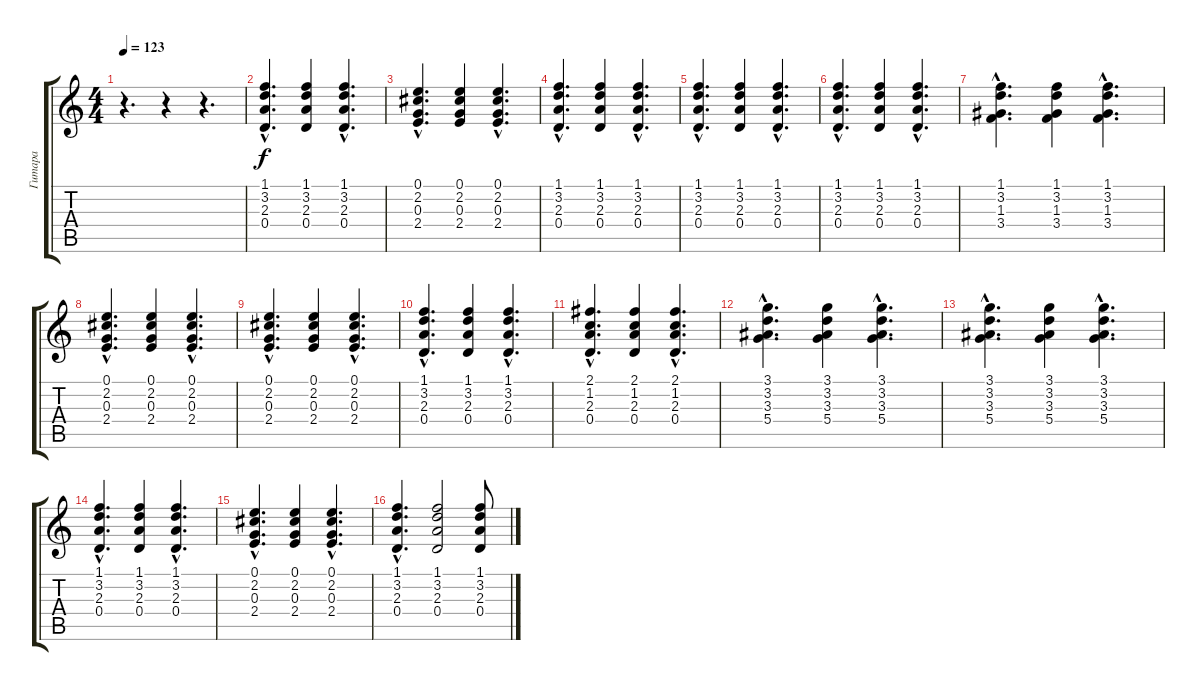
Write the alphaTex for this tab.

\track ("Гитара" "Гитара") {instrument acousticguitarsteel}
\staff {score tabs}
\tuning (E4 B3 G3 D3 A2 E2) {hide}
\ts (4 4)
\tempo 123
\clef g2
\ks c
r.4{d dy f instrument acousticguitarsteel} r.4 r.4{d} |
(1.1{hac} 3.2{hac} 2.3{hac} 0.4{hac}).4{d} (1.1 3.2 2.3 0.4).4 (1.1{hac} 3.2{hac} 2.3{hac} 0.4{hac}).4{d} |
(0.1{hac} 2.2{hac} 0.3{hac} 2.4{hac}).4{d} (0.1 2.2 0.3 2.4).4 (0.1{hac} 2.2{hac} 0.3{hac} 2.4{hac}).4{d} |
(1.1{hac} 3.2{hac} 2.3{hac} 0.4{hac}).4{d} (1.1 3.2 2.3 0.4).4 (1.1{hac} 3.2{hac} 2.3{hac} 0.4{hac}).4{d} |
(1.1{hac} 3.2{hac} 2.3{hac} 0.4{hac}).4{d} (1.1 3.2 2.3 0.4).4 (1.1{hac} 3.2{hac} 2.3{hac} 0.4{hac}).4{d} |
(1.1{hac} 3.2{hac} 2.3{hac} 0.4{hac}).4{d} (1.1 3.2 2.3 0.4).4 (1.1{hac} 3.2{hac} 2.3{hac} 0.4{hac}).4{d} |
(1.1{hac} 3.2{hac} 1.3{hac} 3.4{hac}).4{d} (1.1 3.2 1.3 3.4).4 (1.1{hac} 3.2{hac} 1.3{hac} 3.4{hac}).4{d} |
(0.1{hac} 2.2{hac} 0.3{hac} 2.4{hac}).4{d} (0.1 2.2 0.3 2.4).4 (0.1{hac} 2.2{hac} 0.3{hac} 2.4{hac}).4{d} |
(0.1{hac} 2.2{hac} 0.3{hac} 2.4{hac}).4{d} (0.1 2.2 0.3 2.4).4 (0.1{hac} 2.2{hac} 0.3{hac} 2.4{hac}).4{d} |
(1.1{hac} 3.2{hac} 2.3{hac} 0.4{hac}).4{d} (1.1 3.2 2.3 0.4).4 (1.1{hac} 3.2{hac} 2.3{hac} 0.4{hac}).4{d} |
(2.1{hac} 1.2{hac} 2.3{hac} 0.4{hac}).4{d} (2.1 1.2 2.3 0.4).4 (2.1{hac} 1.2{hac} 2.3{hac} 0.4{hac}).4{d} |
(3.1{hac} 3.2{hac} 3.3{hac} 5.4{hac}).4{d} (3.1 3.2 3.3 5.4).4 (3.1{hac} 3.2{hac} 3.3{hac} 5.4{hac}).4{d} |
(3.1{hac} 3.2{hac} 3.3{hac} 5.4{hac}).4{d} (3.1 3.2 3.3 5.4).4 (3.1{hac} 3.2{hac} 3.3{hac} 5.4{hac}).4{d} |
(1.1{hac} 3.2{hac} 2.3{hac} 0.4{hac}).4{d} (1.1 3.2 2.3 0.4).4 (1.1{hac} 3.2{hac} 2.3{hac} 0.4{hac}).4{d} |
(0.1{hac} 2.2{hac} 0.3{hac} 2.4{hac}).4{d} (0.1 2.2 0.3 2.4).4 (0.1{hac} 2.2{hac} 0.3{hac} 2.4{hac}).4{d} |
(1.1{hac} 3.2{hac} 2.3{hac} 0.4{hac}).4{d} (1.1 3.2 2.3 0.4).2 (1.1 3.2 2.3 0.4).8
